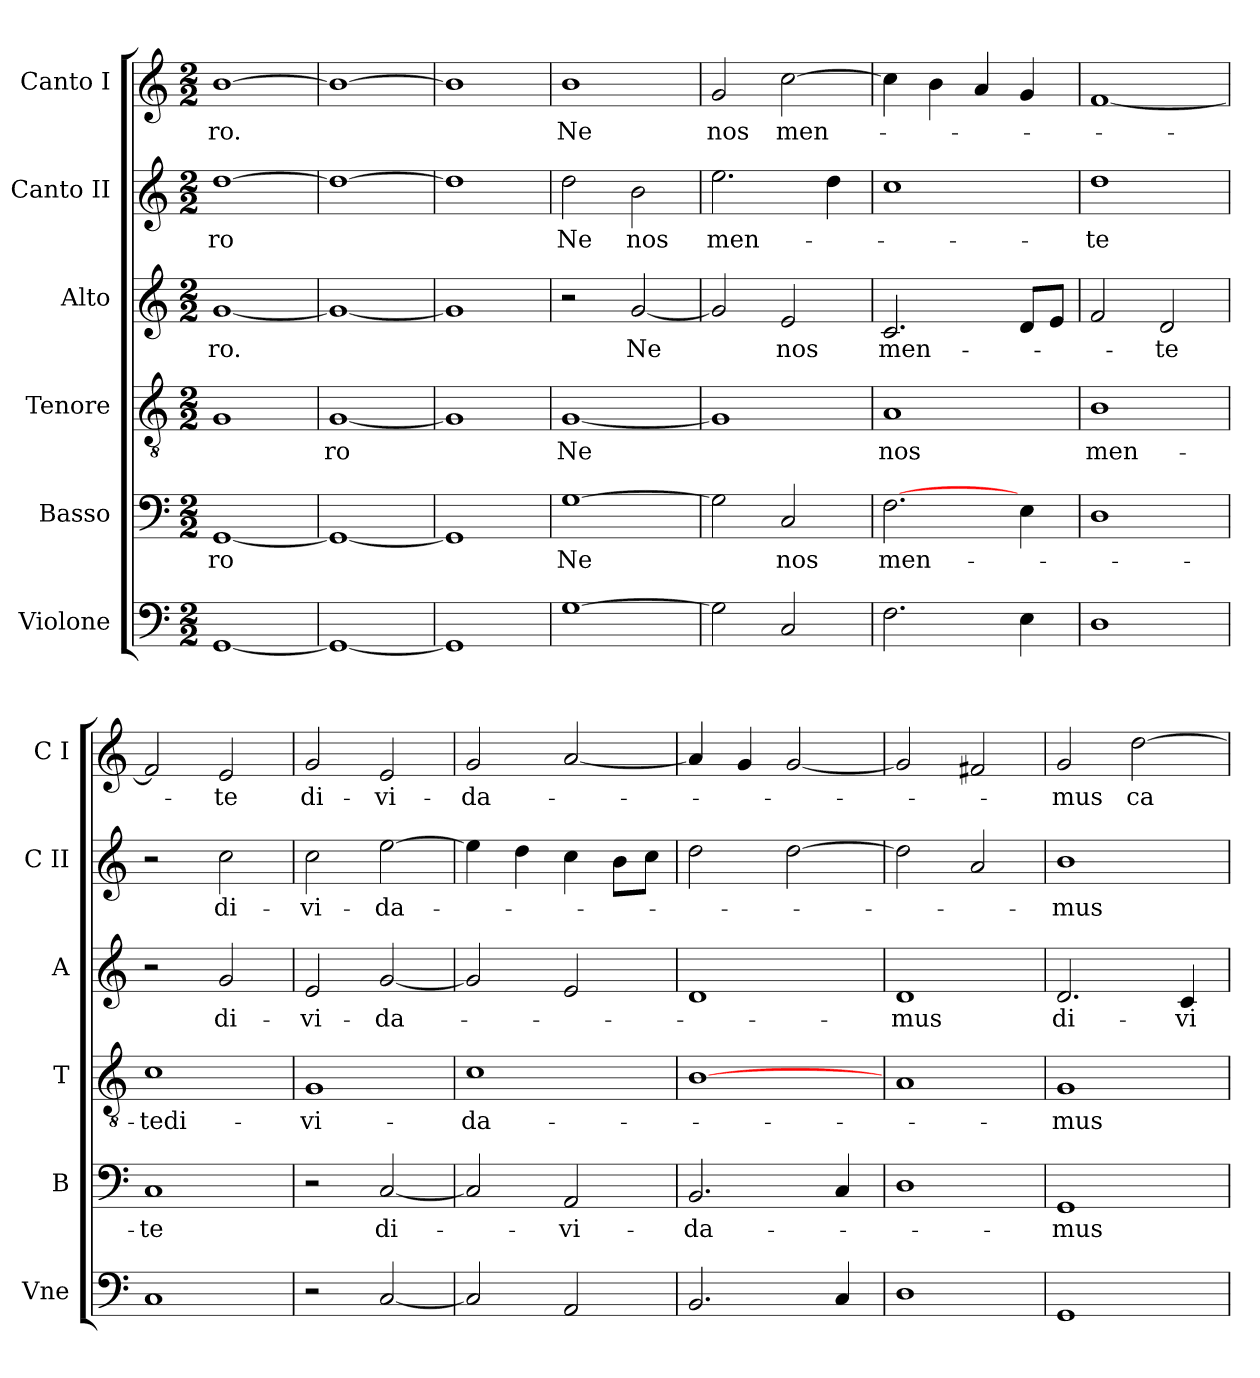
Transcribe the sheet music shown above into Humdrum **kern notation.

**kern	**kern	**text	**kern	**text	**kern	**text	**kern	**text	**kern	**text
*part6	*part5	*part5	*part4	*part4	*part3	*part3	*part2	*part2	*part1	*part1
*staff6	*staff5	*staff5	*staff4	*staff4	*staff3	*staff3	*staff2	*staff2	*staff1	*staff1
*I"Violone	*I"Basso	*	*I"Tenore	*	*I"Alto	*	*I"Canto II	*	*I"Canto I	*
*I'Vne	*I'B	*	*I'T	*	*I'A	*	*I'C II	*	*I'C I	*
*clefF4	*clefF4	*	*clefGv2	*	*clefG2	*	*clefG2	*	*clefG2	*
*k[]	*k[]	*	*k[]	*	*k[]	*	*k[]	*	*k[]	*
*M2/2	*M2/2	*	*M2/2	*	*M2/2	*	*M2/2	*	*M2/2	*
=	=	=	=	=	=	=	=	=	=	=
[1GG	[1GG	-ro	1G	.	[1g	-ro.	[1dd	-ro	[1b	-ro.
=	=	=	=	=	=	=	=	=	=	=
1GG_	1GG_	.	[1G	-ro	1g_	.	1dd_	.	1b_	.
=	=	=	=	=	=	=	=	=	=	=
1GG]	1GG]	.	1G]	.	1g]	.	1dd]	.	1b]	.
=	=	=	=	=	=	=	=	=	=	=
[1G	[1G	Ne	[1G	Ne	2r	.	2dd	Ne	1b	Ne
.	.	.	.	.	[2g	Ne	2b	nos	.	.
=	=	=	=	=	=	=	=	=	=	=
2G]	2G]	.	1G]	.	2g]	.	2.ee	men-	2g	nos
2C	2C	nos	.	.	2e	nos	.	.	[2cc	men-
.	.	.	.	.	.	.	4dd	.	.	.
=	=	=	=	=	=	=	=	=	=	=
2.F	[2.F	men-	1A	nos	2.c	men-	1cc	.	4cc]	.
.	.	.	.	.	.	.	.	.	4b	.
.	.	.	.	.	.	.	.	.	4a	.
4E	4E	.	.	.	8dL	.	.	.	4g	.
.	.	.	.	.	8eJ	.	.	.	.	.
=	=	=	=	=	=	=	=	=	=	=
1D	1D	.	1B	men-	2f	.	1dd	-te	[1f	.
.	.	.	.	.	2d	-te	.	.	.	.
=	=	=	=	=	=	=	=	=	=	=
1C	1C	-te	1c	-tedi-	2r	.	2r	.	2f]	.
.	.	.	.	.	2g	di-	2cc	di-	2e	-te
=	=	=	=	=	=	=	=	=	=	=
2r	2r	.	1G	-vi-	2e	-vi-	2cc	-vi-	2g	di-
[2C	[2C	di-	.	.	[2g	-da-	[2ee	-da-	2e	-vi-
=	=	=	=	=	=	=	=	=	=	=
2C]	2C]	.	1c	-da-	2g]	.	4ee]	.	2g	-da-
.	.	.	.	.	.	.	4dd	.	.	.
2AA	2AA	-vi-	.	.	2e	.	4cc	.	[2a	.
.	.	.	.	.	.	.	8bL	.	.	.
.	.	.	.	.	.	.	8ccJ	.	.	.
=	=	=	=	=	=	=	=	=	=	=
2.BB	2.BB	-da-	[1B	.	1d	.	2dd	.	4a]	.
.	.	.	.	.	.	.	.	.	4g	.
.	.	.	.	.	.	.	[2dd	.	[2g	.
4C	4C	.	.	.	.	.	.	.	.	.
=	=	=	=	=	=	=	=	=	=	=
1D	1D	.	1A	.	1d	-mus	2dd]	.	2g]	.
.	.	.	.	.	.	.	2a	.	2f#X	.
=	=	=	=	=	=	=	=	=	=	=
1GG	1GG	-mus	1G	-mus	2.d	di-	1b	-mus	2g	-mus
.	.	.	.	.	.	.	.	.	[2dd	ca-
.	.	.	.	.	4c	-vi-	.	.	.	.
=	=	=	=	=	=	=	=	=	=	=
*-	*-	*-	*-	*-	*-	*-	*-	*-	*-	*-
